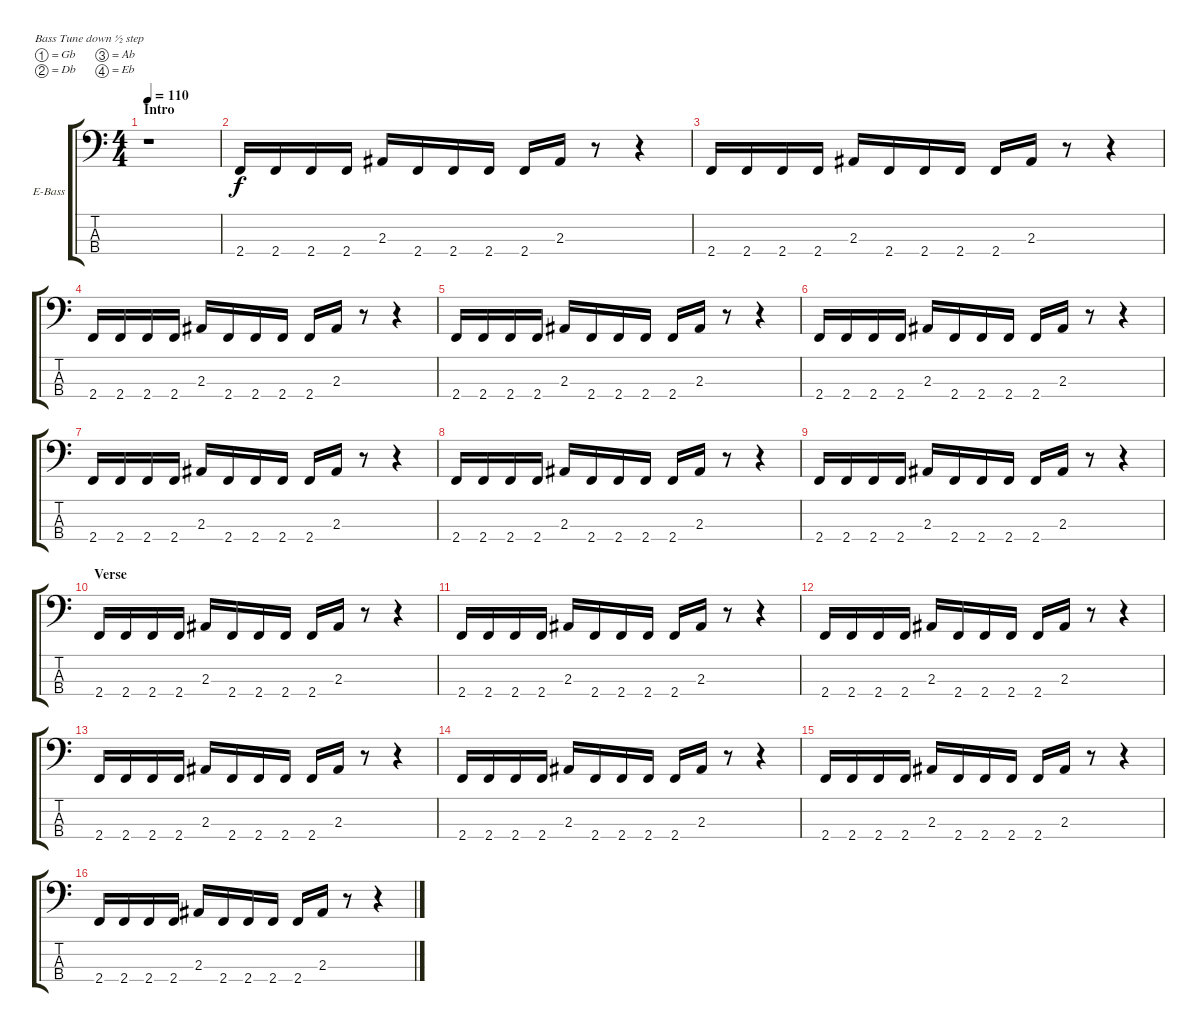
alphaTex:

\bracketExtendMode groupsimilarinstruments
\firstSystemTrackNameOrientation horizontal
\otherSystemsTrackNameOrientation horizontal
\track ("Mike Inez" "E-Bass") {instrument electricbasspick}
\staff {score tabs}
\tuning (Gb2 Db2 Ab1 Eb1)
\ts (4 4)
\section ("" "Intro")
\tempo 110
\clef f4
\ks c
r.1{dy f instrument electricbasspick} |
2.4.16 2.4.16 2.4.16 2.4.16 2.3.16 2.4.16 2.4.16 2.4.16 2.4.16 2.3.16 r.8 r.4 |
2.4.16 2.4.16 2.4.16 2.4.16 2.3.16 2.4.16 2.4.16 2.4.16 2.4.16 2.3.16 r.8 r.4 |
2.4.16 2.4.16 2.4.16 2.4.16 2.3.16 2.4.16 2.4.16 2.4.16 2.4.16 2.3.16 r.8 r.4 |
2.4.16 2.4.16 2.4.16 2.4.16 2.3.16 2.4.16 2.4.16 2.4.16 2.4.16 2.3.16 r.8 r.4 |
2.4.16 2.4.16 2.4.16 2.4.16 2.3.16 2.4.16 2.4.16 2.4.16 2.4.16 2.3.16 r.8 r.4 |
2.4.16 2.4.16 2.4.16 2.4.16 2.3.16 2.4.16 2.4.16 2.4.16 2.4.16 2.3.16 r.8 r.4 |
2.4.16 2.4.16 2.4.16 2.4.16 2.3.16 2.4.16 2.4.16 2.4.16 2.4.16 2.3.16 r.8 r.4 |
2.4.16 2.4.16 2.4.16 2.4.16 2.3.16 2.4.16 2.4.16 2.4.16 2.4.16 2.3.16 r.8 r.4 |
\section ("" "Verse")
2.4.16 2.4.16 2.4.16 2.4.16 2.3.16 2.4.16 2.4.16 2.4.16 2.4.16 2.3.16 r.8 r.4 |
2.4.16 2.4.16 2.4.16 2.4.16 2.3.16 2.4.16 2.4.16 2.4.16 2.4.16 2.3.16 r.8 r.4 |
2.4.16 2.4.16 2.4.16 2.4.16 2.3.16 2.4.16 2.4.16 2.4.16 2.4.16 2.3.16 r.8 r.4 |
2.4.16 2.4.16 2.4.16 2.4.16 2.3.16 2.4.16 2.4.16 2.4.16 2.4.16 2.3.16 r.8 r.4 |
2.4.16 2.4.16 2.4.16 2.4.16 2.3.16 2.4.16 2.4.16 2.4.16 2.4.16 2.3.16 r.8 r.4 |
2.4.16 2.4.16 2.4.16 2.4.16 2.3.16 2.4.16 2.4.16 2.4.16 2.4.16 2.3.16 r.8 r.4 |
2.4.16 2.4.16 2.4.16 2.4.16 2.3.16 2.4.16 2.4.16 2.4.16 2.4.16 2.3.16 r.8 r.4
